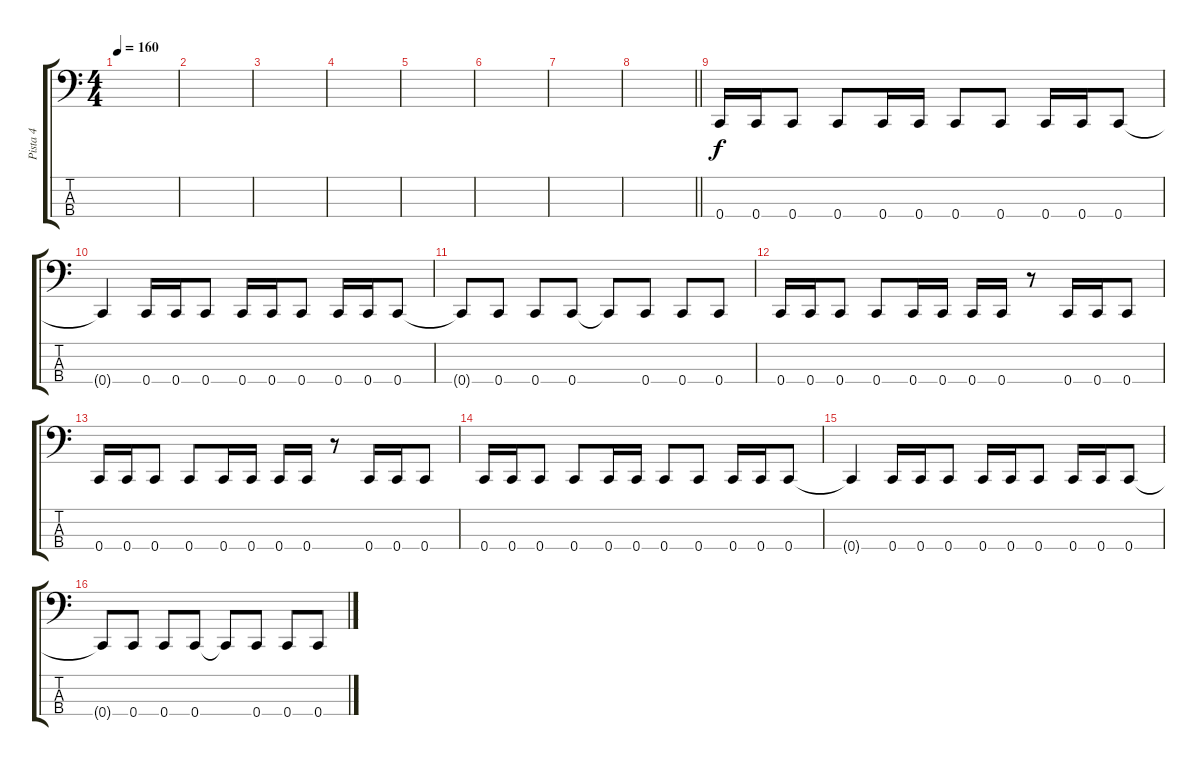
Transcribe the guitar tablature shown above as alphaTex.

\track ("Pista 4" "Pista 4") {instrument electricbasspick}
\staff {score tabs}
\tuning (F2 C2 G1 C1) {hide}
\ts (4 4)
\tempo 160
\clef f4
\ks c
|
|
|
|
|
|
|
\barLineRight lightlight
|
0.4.16 0.4.16 0.4.8 0.4.8 0.4.16 0.4.16 0.4.8 0.4.8 0.4.16 0.4.16 0.4.8 |
0.4{t}.4 0.4.16 0.4.16 0.4.8 0.4.16 0.4.16 0.4.8 0.4.16 0.4.16 0.4.8 |
0.4{t}.8 0.4.8 0.4.8 0.4.8 0.4{t}.8 0.4.8 0.4.8 0.4.8 |
0.4.16 0.4.16 0.4.8 0.4.8 0.4.16 0.4.16 0.4.16 0.4.16 r.8 0.4.16 0.4.16 0.4.8 |
0.4.16 0.4.16 0.4.8 0.4.8 0.4.16 0.4.16 0.4.16 0.4.16 r.8 0.4.16 0.4.16 0.4.8 |
0.4.16 0.4.16 0.4.8 0.4.8 0.4.16 0.4.16 0.4.8 0.4.8 0.4.16 0.4.16 0.4.8 |
0.4{t}.4 0.4.16 0.4.16 0.4.8 0.4.16 0.4.16 0.4.8 0.4.16 0.4.16 0.4.8 |
0.4{t}.8 0.4.8 0.4.8 0.4.8 0.4{t}.8 0.4.8 0.4.8 0.4.8
